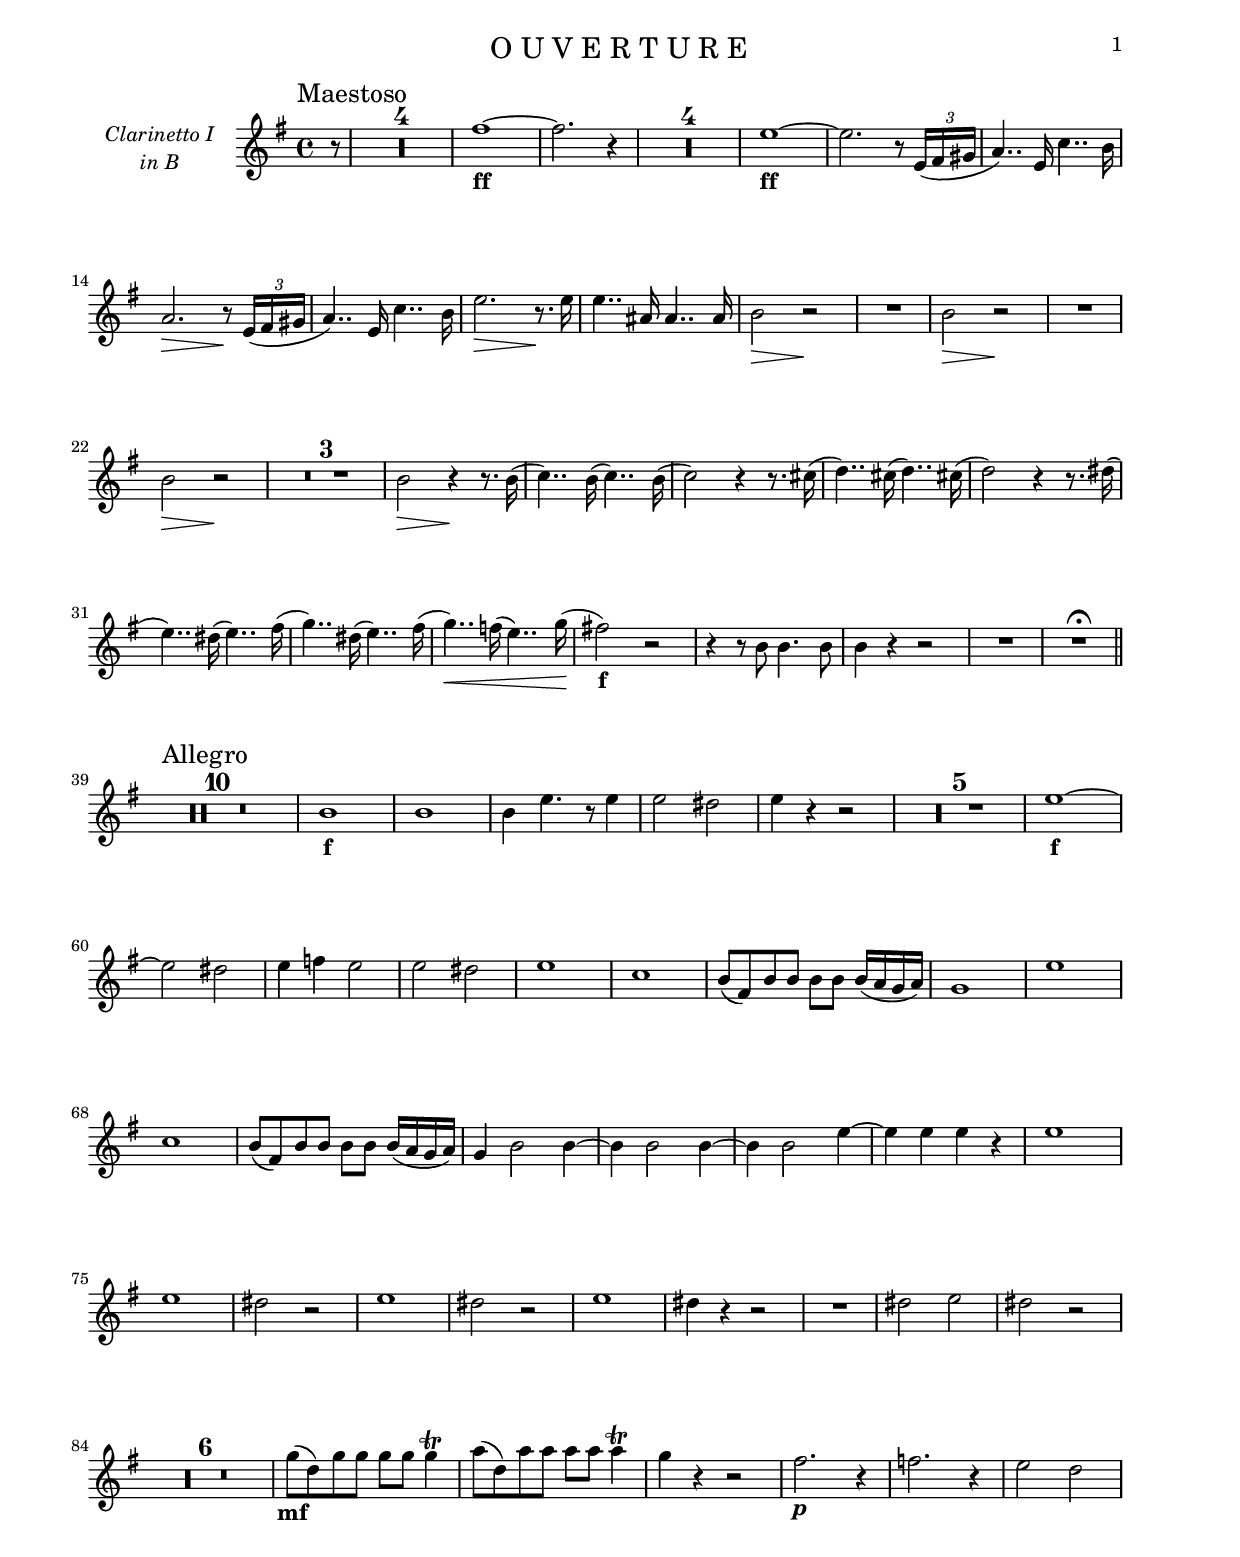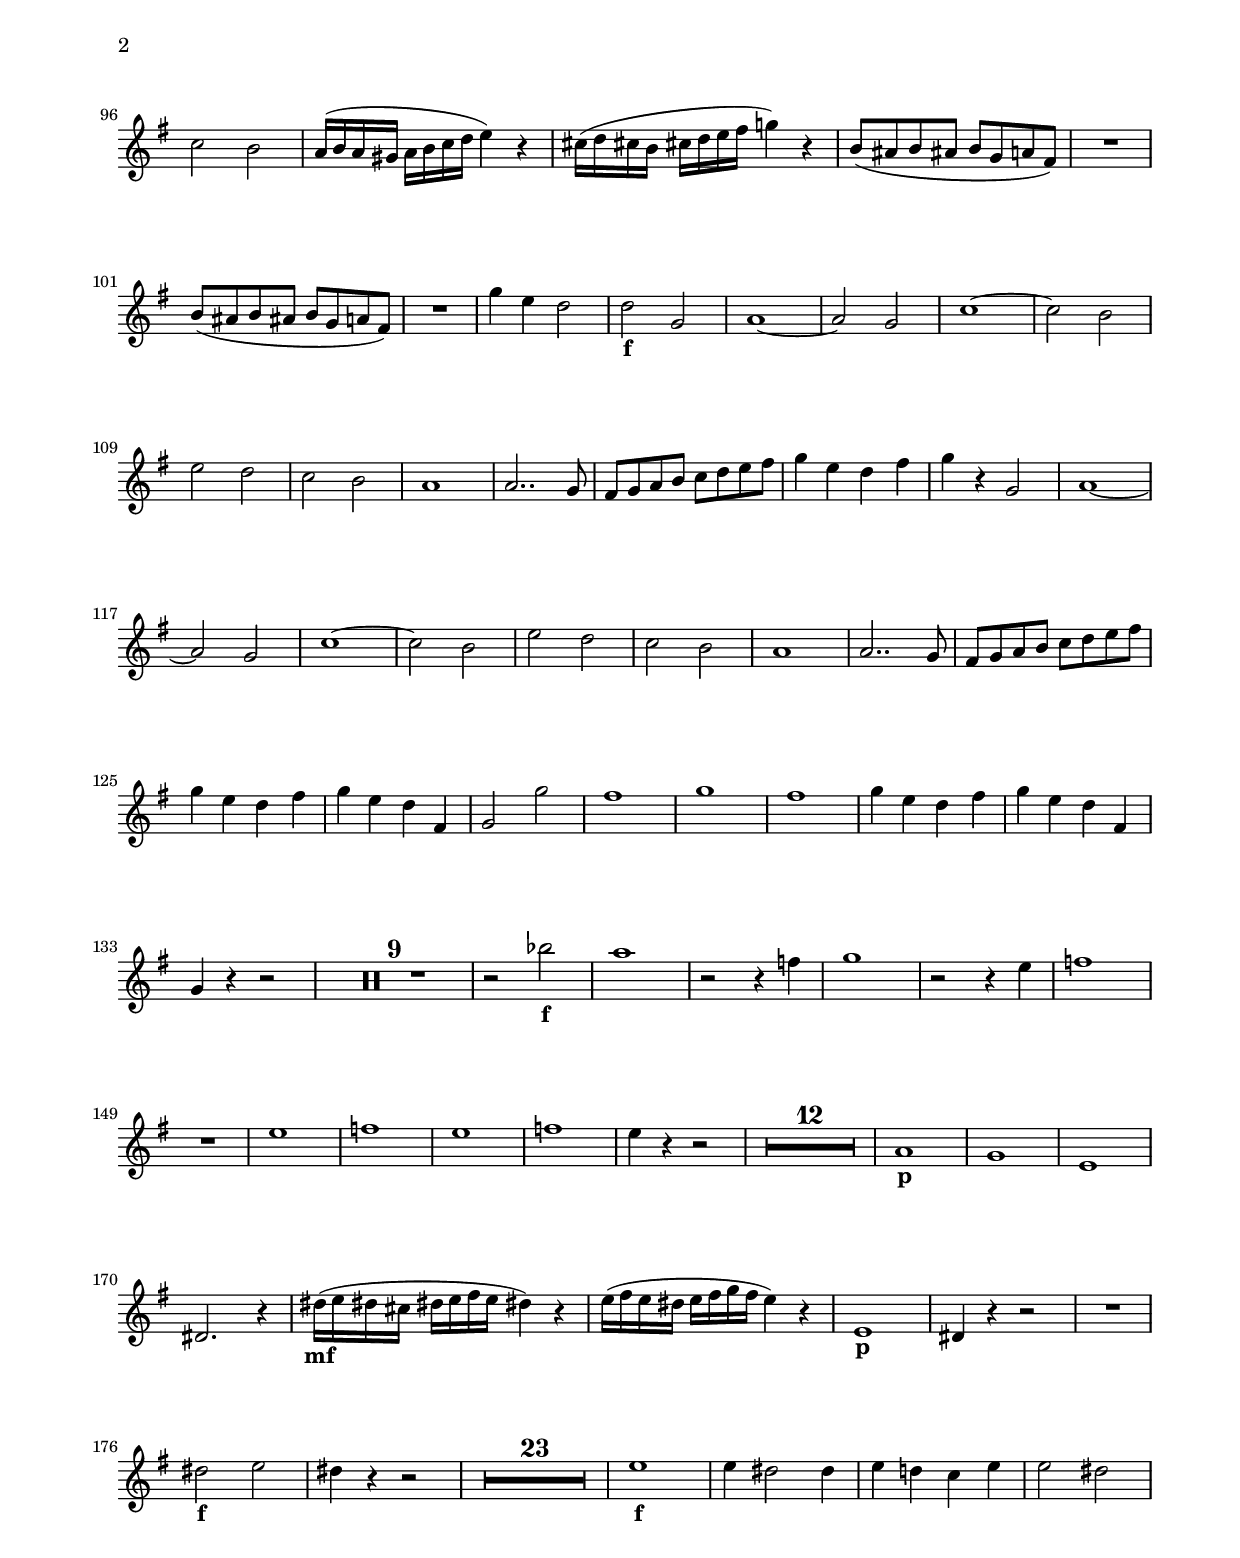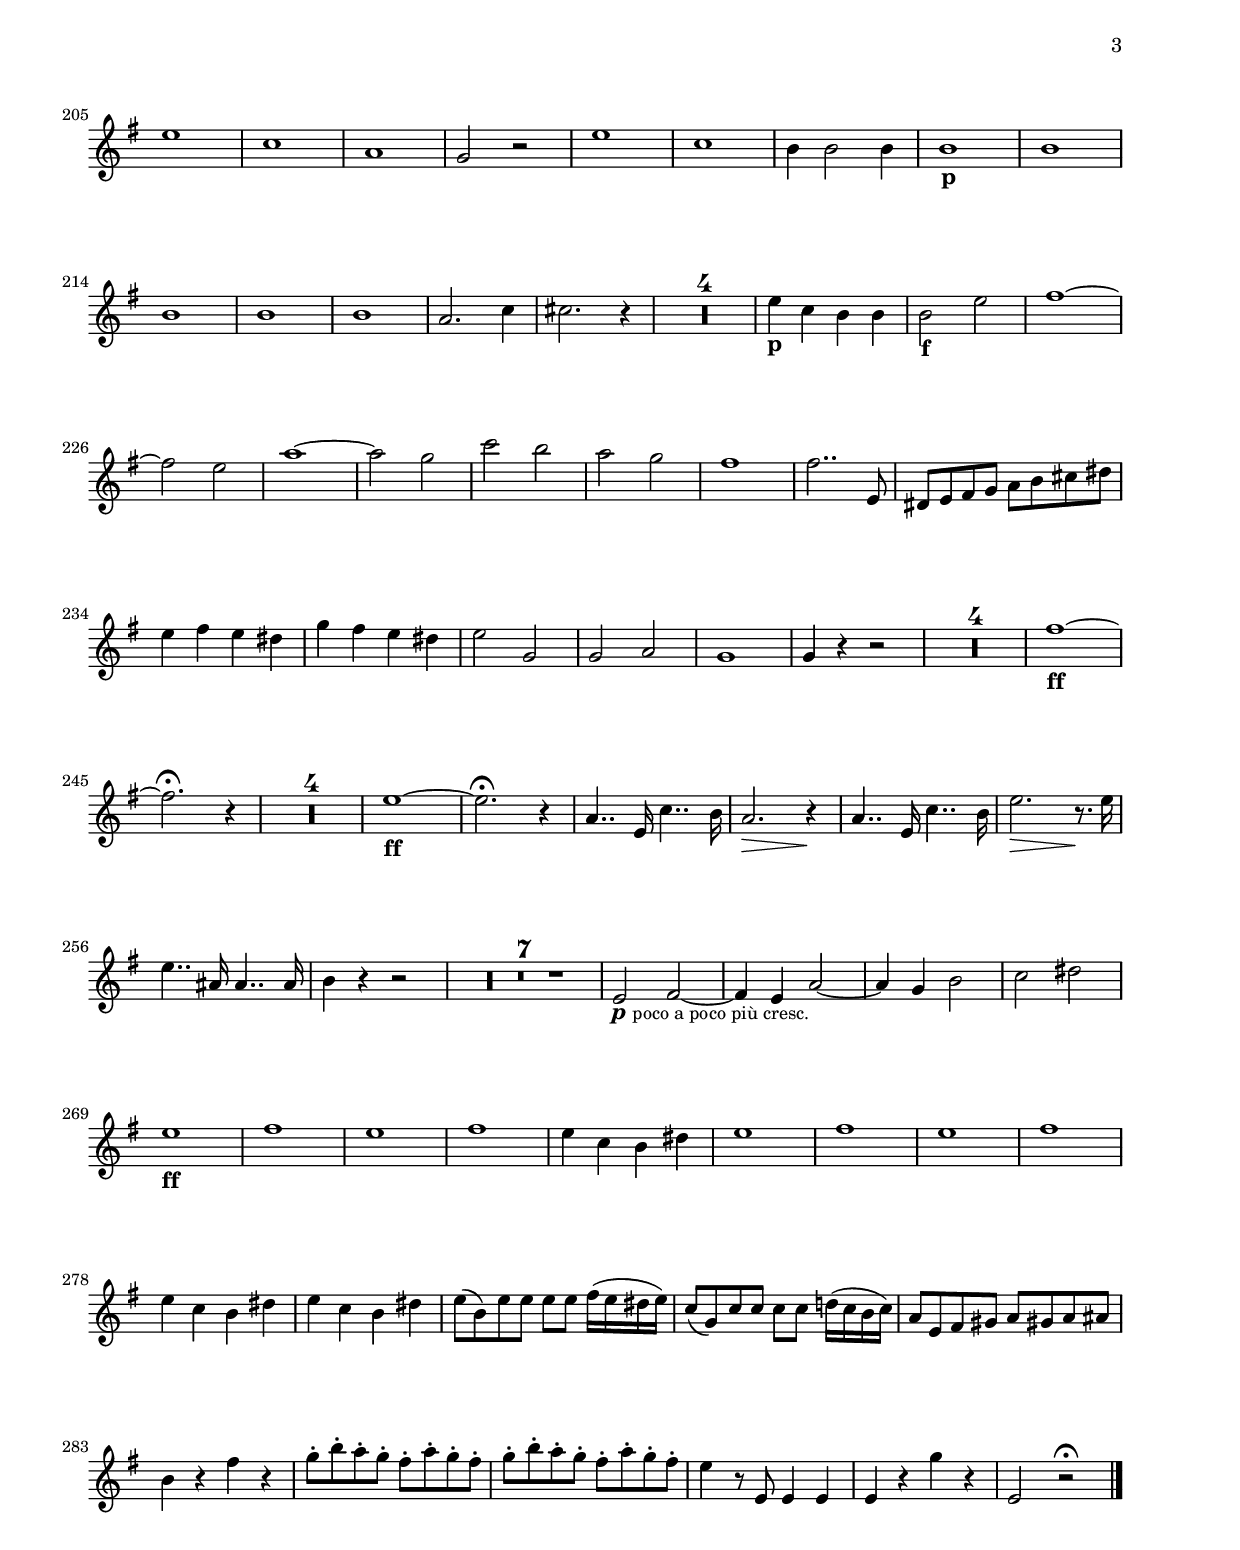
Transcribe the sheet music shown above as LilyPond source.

% (c) 2020 by Wolfgang Esser-Skala.
% This file is licensed under the Creative Commons Attribution-NonCommercial-ShareAlike 4.0 International License.
% To view a copy of this license, visit http://creativecommons.org/licenses/by-nc-sa/4.0/.

\version "2.18.0"

\include "../definitions.ly"

\paper {
	indent = 2.5\cm
	top-margin = 1.5\cm
	system-separator-markup = ##f
	system-system-spacing =
    #'((basic-distance . 18)
       (minimum-distance . 18)
       (padding . -100)
       (stretchability . 0))

	top-system-spacing =
    #'((basic-distance . 12)
       (minimum-distance . 12)
       (padding . -100)
       (stretchability . 0))

	top-markup-spacing =
    #'((basic-distance . 0)
       (minimum-distance . 0)
       (padding . -100)
       (stretchability . 0))

	markup-system-spacing =
    #'((basic-distance . 12)
       (minimum-distance . 12)
       (padding . -100)
       (stretchability . 0))

	systems-per-page = #9
}

#(set-global-staff-size 17.82)

\layout {
	\context {
		\Staff
		instrumentName = \markup { \center-column { "Clarinetto I" "in B" } }
	}
}

\book {
	\bookpart {
		\header {
			title = "O U V E R T U R E"
		}
		\score {
			<<
				\new Staff { \ClarinettoI }
			>>
		}
	}
}
